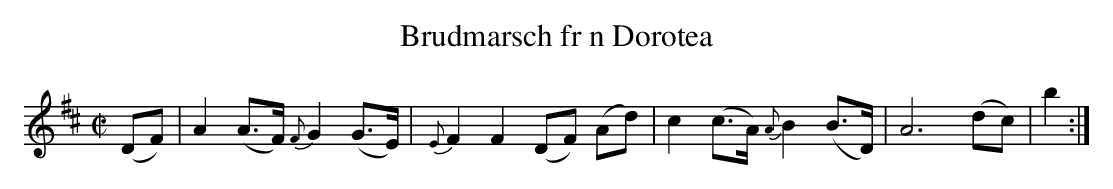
X:1
T: Brudmarsch fr n Dorotea
M: C|
L: 1/8
K: D
(DF) | A2(A>F) {F}G2(G>E) | {E}F2F2 (DF) (Ad) | c2(c>A) {A}B2(B>D) | A6 (dc) | b2 :|
